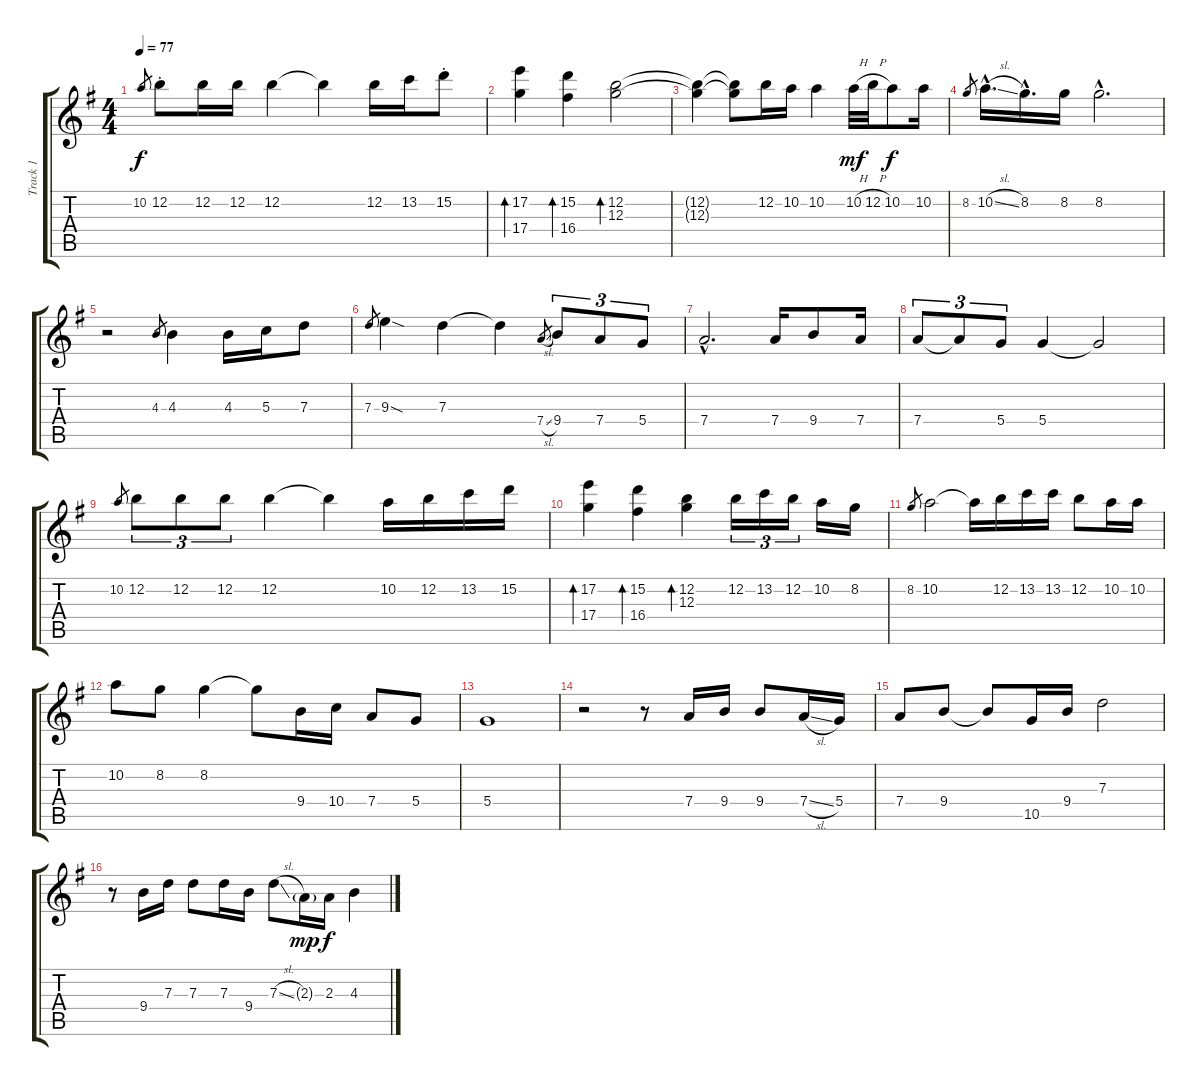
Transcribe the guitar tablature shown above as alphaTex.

\track ("Track 1" "Track 1") {instrument acousticguitarnylon}
\staff {score tabs}
\tuning (E4 B3 G3 D3 A2 E2) {hide}
\ts (4 4)
\tempo 77
\clef g2
\ks g
10.2.8{gr dy f instrument acousticguitarnylon} 12.2{st}.8 12.2.16 12.2.16 12.2.4 12.2{t}.4 12.2.16 13.2.16 15.2{st}.8 |
(17.2 17.4).4{bd 240} (15.2 16.4).4{bd 240} (12.2 12.3).2{bd 240} |
(12.2{t} 12.3{t}).4 (12.2{t} 12.3{t}).8 12.2.16 10.2.16 10.2.4 10.2{h}.32{dy mf} 12.2{h}.32 10.2.8{dy f} 10.2.16 |
8.2.8{gr} 10.2{sl hac}.16{d} 8.2{hac}.16{d} 8.2.16 8.2{hac}.2{d} |
r.2 4.3.8{gr} 4.3.4 4.3.16 5.3.16 7.3.8 |
7.3.8{gr} 9.3{sod}.4 7.3.4 7.3{t}.4 7.4{sl}.8{gr} 9.4.8{tu (3 2)} 7.4.8{tu (3 2)} 5.4.8{tu (3 2)} |
7.4{hac}.2{d} 7.4.16 9.4.8 7.4.16 |
7.4.8{tu (3 2)} 7.4{t}.8{tu (3 2)} 5.4.8{tu (3 2)} 5.4.4 5.4{t}.2 |
10.2.8{gr} 12.2.8{tu (3 2)} 12.2.8{tu (3 2)} 12.2.8{tu (3 2)} 12.2.4 12.2{t}.4 10.2.16 12.2.16 13.2.16 15.2.16 |
(17.2 17.4).4{bd 240} (15.2 16.4).4{bd 240} (12.2 12.3).4{bd 240} 12.2.16{tu (3 2)} 13.2.16{tu (3 2)} 12.2.16{tu (3 2)} 10.2.16 8.2.16 |
8.2.8{gr} 10.2.2 10.2{t}.16 12.2.16 13.2.16 13.2.16 12.2.8 10.2.16 10.2.16 |
10.2.8 8.2.8 8.2.4 8.2{t}.8 9.4.16 10.4.16 7.4.8 5.4.8 |
5.4.1 |
r.2 r.8 7.4.16 9.4.16 9.4.8 7.4{sl}.16 5.4.16 |
7.4.8 9.4.8 9.4{t}.8 10.5.16 9.4.16 7.3.2 |
r.8 9.4.16 7.3.16 7.3.8 7.3.16 9.4.16 7.3{sl}.8 2.3{g}.16{dy mp} 2.3.16{dy f} 4.3.4
